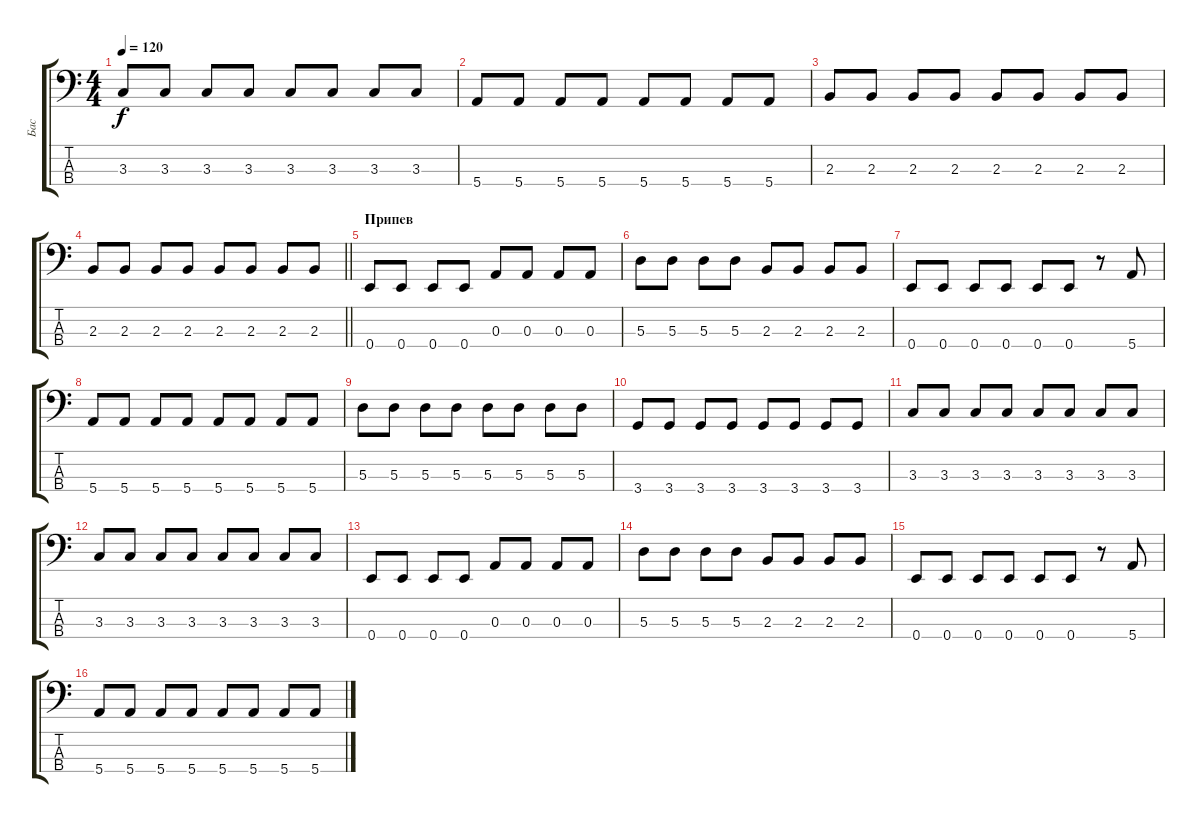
\track ("Бас" "Бас") {instrument electricbassfinger}
\staff {score tabs}
\tuning (G2 D2 A1 E1) {hide}
\ts (4 4)
\tempo 120
\clef f4
\ks c
3.3.8{dy f} 3.3.8 3.3.8 3.3.8 3.3.8 3.3.8 3.3.8 3.3.8 |
5.4.8 5.4.8 5.4.8 5.4.8 5.4.8 5.4.8 5.4.8 5.4.8 |
2.3.8 2.3.8 2.3.8 2.3.8 2.3.8 2.3.8 2.3.8 2.3.8 |
\barLineRight lightlight
2.3.8 2.3.8 2.3.8 2.3.8 2.3.8 2.3.8 2.3.8 2.3.8 |
\section ("" "Припев")
0.4.8 0.4.8 0.4.8 0.4.8 0.3.8 0.3.8 0.3.8 0.3.8 |
5.3.8 5.3.8 5.3.8 5.3.8 2.3.8 2.3.8 2.3.8 2.3.8 |
0.4.8 0.4.8 0.4.8 0.4.8 0.4.8 0.4.8 r.8 5.4.8 |
5.4.8 5.4.8 5.4.8 5.4.8 5.4.8 5.4.8 5.4.8 5.4.8 |
5.3.8 5.3.8 5.3.8 5.3.8 5.3.8 5.3.8 5.3.8 5.3.8 |
3.4.8 3.4.8 3.4.8 3.4.8 3.4.8 3.4.8 3.4.8 3.4.8 |
3.3.8 3.3.8 3.3.8 3.3.8 3.3.8 3.3.8 3.3.8 3.3.8 |
3.3.8 3.3.8 3.3.8 3.3.8 3.3.8 3.3.8 3.3.8 3.3.8 |
0.4.8 0.4.8 0.4.8 0.4.8 0.3.8 0.3.8 0.3.8 0.3.8 |
5.3.8 5.3.8 5.3.8 5.3.8 2.3.8 2.3.8 2.3.8 2.3.8 |
0.4.8 0.4.8 0.4.8 0.4.8 0.4.8 0.4.8 r.8 5.4.8 |
5.4.8 5.4.8 5.4.8 5.4.8 5.4.8 5.4.8 5.4.8 5.4.8
